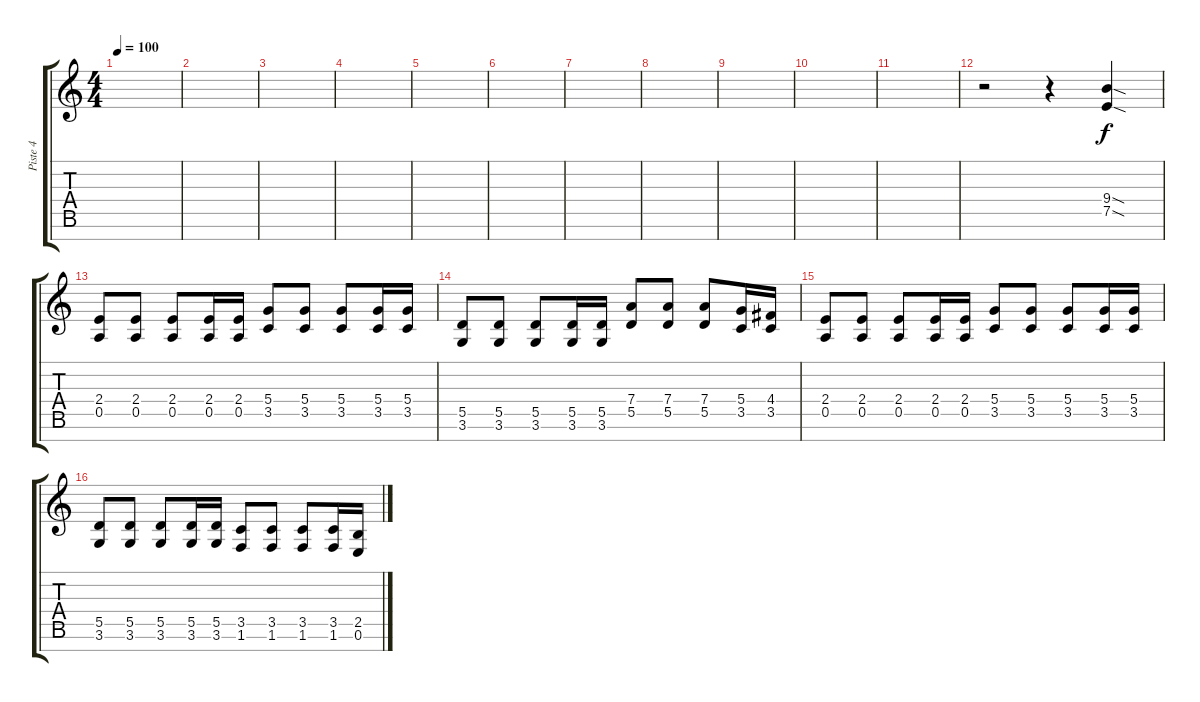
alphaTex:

\track ("Piste 4" "Piste 4") {instrument distortionguitar}
\staff {score tabs}
\tuning (E4 B3 G3 D3 A2 E2 B1) {hide}
\ts (4 4)
\tempo 100
\clef g2
\ks c
|
|
|
|
|
|
|
|
|
|
|
r.2 r.4 (9.4{sod} 7.5{sod}).4 |
(2.4 0.5).8 (2.4 0.5).8 (2.4 0.5).8 (2.4 0.5).16 (2.4 0.5).16 (5.4 3.5).8 (5.4 3.5).8 (5.4 3.5).8 (5.4 3.5).16 (5.4 3.5).16 |
(5.5 3.6).8 (5.5 3.6).8 (5.5 3.6).8 (5.5 3.6).16 (5.5 3.6).16 (7.4 5.5).8 (7.4 5.5).8 (7.4 5.5).8 (5.4 3.5).16 (4.4 3.5).16 |
(2.4 0.5).8 (2.4 0.5).8 (2.4 0.5).8 (2.4 0.5).16 (2.4 0.5).16 (5.4 3.5).8 (5.4 3.5).8 (5.4 3.5).8 (5.4 3.5).16 (5.4 3.5).16 |
(5.5 3.6).8 (5.5 3.6).8 (5.5 3.6).8 (5.5 3.6).16 (5.5 3.6).16 (3.5 1.6).8 (3.5 1.6).8 (3.5 1.6).8 (3.5 1.6).16 (2.5 0.6).16
